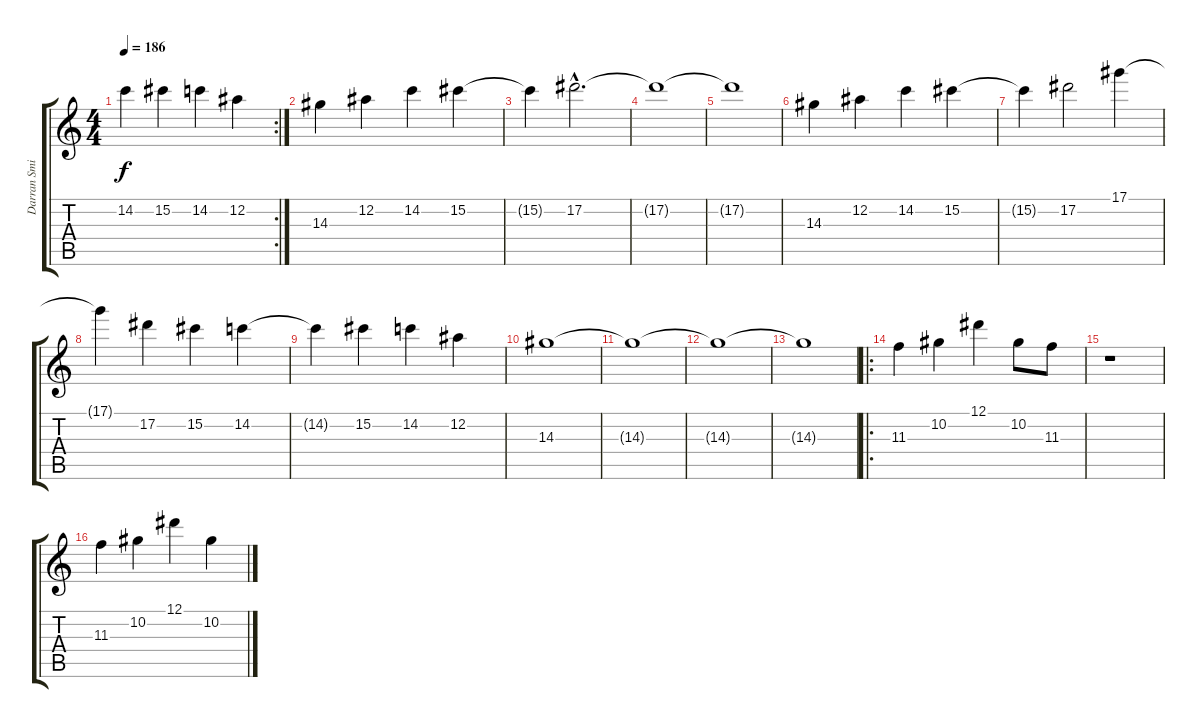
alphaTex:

\track ("Darran Smith" "Darran Smi") {instrument distortionguitar}
\staff {score tabs}
\tuning (Eb4 Bb3 Gb3 Db3 Ab2 Db2) {hide}
\rc 2
\ts (4 4)
\tempo 186
\clef g2
\ks c
14.2{t}.4{dy f} 15.2.4 14.2.4 12.2.4 |
14.3.4 12.2.4 14.2.4 15.2.4 |
15.2{t}.4 17.2{hac}.2{d} |
17.2{t}.1 |
17.2{t}.1 |
14.3.4 12.2.4 14.2.4 15.2.4 |
15.2{t}.4 17.2.2 17.1.4 |
17.1{t}.4 17.2.4 15.2.4 14.2.4 |
14.2{t}.4 15.2.4 14.2.4 12.2.4 |
14.3.1 |
14.3{t}.1 |
14.3{t}.1 |
14.3{t}.1 |
\ro
11.3.4 10.2.4 12.1.4 10.2.8 11.3.8 |
r.1 |
11.3.4 10.2.4 12.1.4 10.2.4
